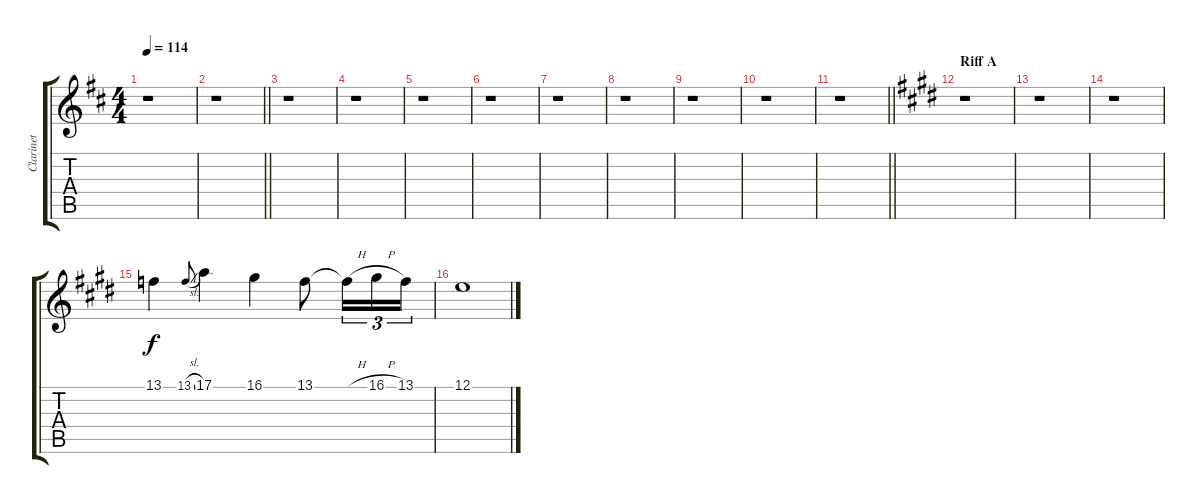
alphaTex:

\track ("Clarinet" "Clarinet") {instrument clarinet}
\staff {score tabs}
\tuning (E4 B3 G3 D3 A2 E2) {hide}
\ts (4 4)
\tempo 114
\clef g2
\ks bminor
r.1{dy f} |
\barLineRight lightlight
r.1 |
r.1 |
r.1 |
r.1 |
r.1 |
r.1 |
r.1 |
r.1 |
r.1 |
\barLineRight lightlight
r.1 |
\section ("" "Riff A")
\ks e
r.1 |
r.1 |
r.1 |
13.1.4 13.1{sl}.8{gr onbeat} 17.1.4 16.1.4 13.1.8 13.1{h t}.16{tu (3 2)} 16.1{h}.16{tu (3 2)} 13.1.16{tu (3 2)} |
12.1.1
